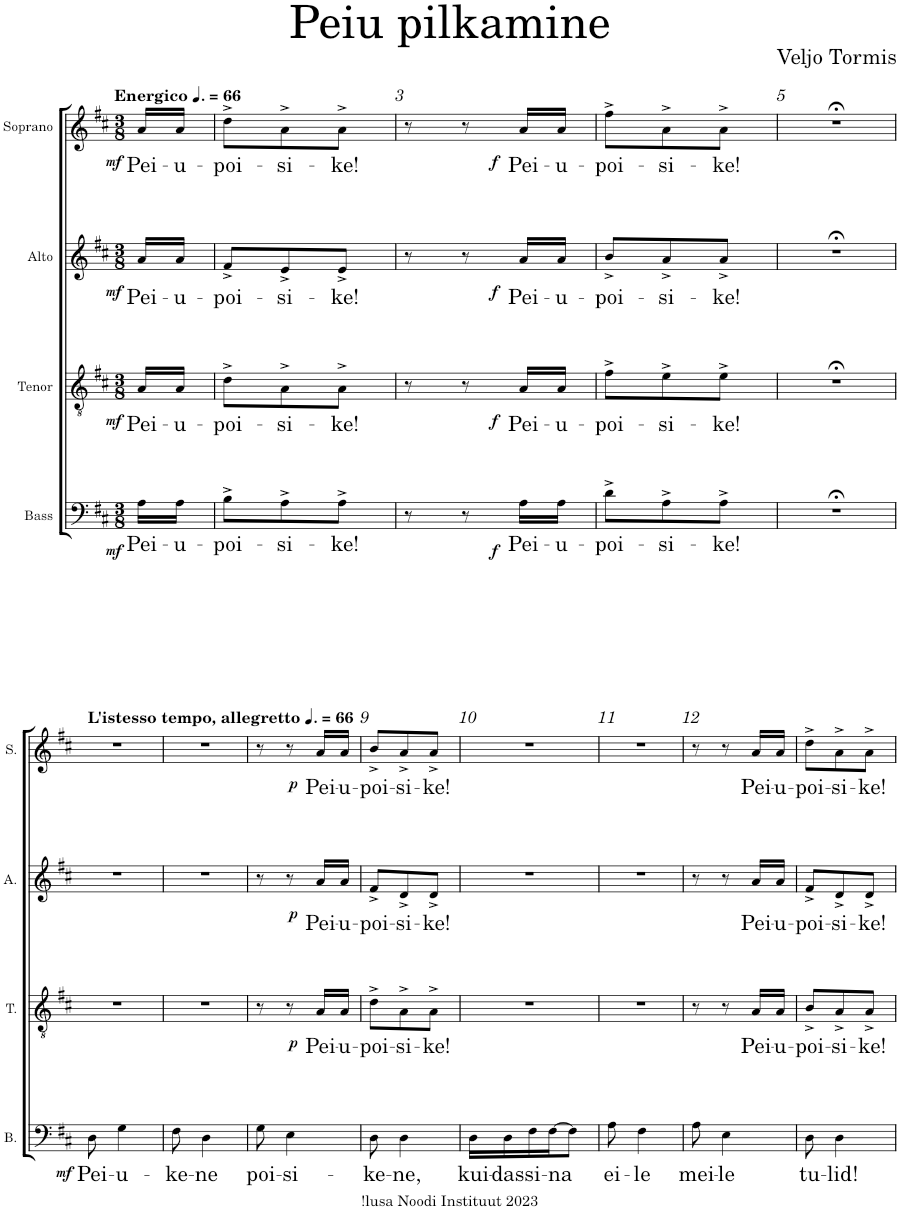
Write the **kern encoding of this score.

**kern	**text	**dynam	**kern	**text	**dynam	**kern	**text	**dynam	**kern	**text	**dynam
*part4	*part4	*part4	*part3	*part3	*part3	*part2	*part2	*part2	*part1	*part1	*part1
*staff4	*staff4	*staff4	*staff3	*staff3	*staff3	*staff2	*staff2	*staff2	*staff1	*staff1	*staff1
*I"Bass	*	*	*I"Tenor	*	*	*I"Alto	*	*	*I"Soprano	*	*
*I'B.	*	*	*I'T.	*	*	*I'A.	*	*	*I'S.	*	*
*clefF4	*	*	*clefGv2	*	*	*clefG2	*	*	*clefG2	*	*
*k[f#c#]	*	*	*k[f#c#]	*	*	*k[f#c#]	*	*	*k[f#c#]	*	*
*M3/8	*	*	*M3/8	*	*	*M3/8	*	*	*M3/8	*	*
*MM99	*	*	*MM99	*	*	*MM99	*	*	*MM99	*	*
=1	=1	=1	=1	=1	=1	=1	=1	=1	=1	=1	=1
!	!	!	!	!	!	!	!	!	!LO:TX:a:B:t=Energico	!	!
!	!LO:LY:b	!LO:DY:b	!	!LO:LY:b	!LO:DY:b	!	!LO:LY:b	!LO:DY:b	!	!LO:LY:b	!LO:DY:b
16A\LL	Pei-	mf	16A/LL	Pei-	mf	16a/LL	Pei-	mf	16a/LL	Pei-	mf
!	!LO:LY:b	!	!	!LO:LY:b	!	!	!LO:LY:b	!	!	!LO:LY:b	!
16A\JJ	-u-	.	16A/JJ	-u-	.	16a/JJ	-u-	.	16a/JJ	-u-	.
=2	=2	=2	=2	=2	=2	=2	=2	=2	=2	=2	=2
!	!LO:LY:b	!	!	!LO:LY:b	!	!	!LO:LY:b	!	!	!LO:LY:b	!
8B^\L	-poi-	.	8d^\L	-poi-	.	8f#^/L	-poi-	.	8dd^\L	-poi-	.
!	!LO:LY:b	!	!	!LO:LY:b	!	!	!LO:LY:b	!	!	!LO:LY:b	!
8A^\	-si-	.	8A^\	-si-	.	8e^/	-si-	.	8a^\	-si-	.
!	!LO:LY:b	!	!	!LO:LY:b	!	!	!LO:LY:b	!	!	!LO:LY:b	!
8A^\J	-ke!	.	8A^\J	-ke!	.	8e^/J	-ke!	.	8a^\J	-ke!	.
=3	=3	=3	=3	=3	=3	=3	=3	=3	=3	=3	=3
8r	.	.	8r	.	.	8r	.	.	8r	.	.
8r	.	.	8r	.	.	8r	.	.	8r	.	.
!	!LO:LY:b	!LO:DY:b	!	!LO:LY:b	!LO:DY:b	!	!LO:LY:b	!LO:DY:b	!	!LO:LY:b	!LO:DY:b
16A\LL	Pei-	f	16A/LL	Pei-	f	16a/LL	Pei-	f	16a/LL	Pei-	f
!	!LO:LY:b	!	!	!LO:LY:b	!	!	!LO:LY:b	!	!	!LO:LY:b	!
16A\JJ	-u-	.	16A/JJ	-u-	.	16a/JJ	-u-	.	16a/JJ	-u-	.
=4	=4	=4	=4	=4	=4	=4	=4	=4	=4	=4	=4
!	!LO:LY:b	!	!	!LO:LY:b	!	!	!LO:LY:b	!	!	!LO:LY:b	!
8d^\L	-poi-	.	8f#^\L	-poi-	.	8b^/L	-poi-	.	8ff#^\L	-poi-	.
!	!LO:LY:b	!	!	!LO:LY:b	!	!	!LO:LY:b	!	!	!LO:LY:b	!
8A^\	-si-	.	8e^\	-si-	.	8a^/	-si-	.	8a^\	-si-	.
!	!LO:LY:b	!	!	!LO:LY:b	!	!	!LO:LY:b	!	!	!LO:LY:b	!
8A^\J	-ke!	.	8e^\J	-ke!	.	8a^/J	-ke!	.	8a^\J	-ke!	.
=5	=5	=5	=5	=5	=5	=5	=5	=5	=5	=5	=5
4.r;<	.	.	4.r;<	.	.	4.r;<	.	.	4.r;<	.	.
!!LO:LB:g=z
=6	=6	=6	=6	=6	=6	=6	=6	=6	=6	=6	=6
*	*	*	*	*	*	*	*	*	*MM99	*	*
!	!	!	!	!	!	!	!	!	!LO:TX:a:B:t=L'istesso tempo, allegretto	!	!
!	!LO:LY:b	!LO:DY:b	!	!	!	!	!	!	!	!	!
8D\	Pei-	mf	4.r	.	.	4.r	.	.	4.r	.	.
!	!LO:LY:b	!	!	!	!	!	!	!	!	!	!
4G\	-u-	.	.	.	.	.	.	.	.	.	.
=7	=7	=7	=7	=7	=7	=7	=7	=7	=7	=7	=7
!	!LO:LY:b	!	!	!	!	!	!	!	!	!	!
8F#\	-ke-	.	4.r	.	.	4.r	.	.	4.r	.	.
!	!LO:LY:b	!	!	!	!	!	!	!	!	!	!
4D\	-ne	.	.	.	.	.	.	.	.	.	.
=8	=8	=8	=8	=8	=8	=8	=8	=8	=8	=8	=8
!	!LO:LY:b	!	!	!	!	!	!	!	!	!	!
8G\	poi-	.	8r	.	.	8r	.	.	8r	.	.
!	!LO:LY:b	!	!	!	!	!	!	!	!	!	!
4E\	-si-	.	8r	.	.	8r	.	.	8r	.	.
!	!	!	!	!LO:LY:b	!LO:DY:b	!	!LO:LY:b	!LO:DY:b	!	!LO:LY:b	!LO:DY:b
.	.	.	16A/LL	Pei-	p	16a/LL	Pei-	p	16a/LL	Pei-	p
!	!	!	!	!LO:LY:b	!	!	!LO:LY:b	!	!	!LO:LY:b	!
.	.	.	16A/JJ	-u-	.	16a/JJ	-u-	.	16a/JJ	-u-	.
=9	=9	=9	=9	=9	=9	=9	=9	=9	=9	=9	=9
!	!LO:LY:b	!	!	!LO:LY:b	!	!	!LO:LY:b	!	!	!LO:LY:b	!
8D\	-ke-	.	8d^\L	-poi-	.	8f#^/L	-poi-	.	8b^/L	-poi-	.
!	!LO:LY:b	!	!	!LO:LY:b	!	!	!LO:LY:b	!	!	!LO:LY:b	!
4D\	-ne,	.	8A^\	-si-	.	8d^/	-si-	.	8a^/	-si-	.
!	!	!	!	!LO:LY:b	!	!	!LO:LY:b	!	!	!LO:LY:b	!
.	.	.	8A^\J	-ke!	.	8d^/J	-ke!	.	8a^/J	-ke!	.
=10	=10	=10	=10	=10	=10	=10	=10	=10	=10	=10	=10
!	!LO:LY:b	!	!	!	!	!	!	!	!	!	!
16D\LL	kui-	.	4.r	.	.	4.r	.	.	4.r	.	.
!	!LO:LY:b	!	!	!	!	!	!	!	!	!	!
16D\	-das	.	.	.	.	.	.	.	.	.	.
!	!LO:LY:b	!	!	!	!	!	!	!	!	!	!
16F#\	si-	.	.	.	.	.	.	.	.	.	.
!	!LO:LY:b	!	!	!	!	!	!	!	!	!	!
[16F#\J	-na	.	.	.	.	.	.	.	.	.	.
8F#\J]	.	.	.	.	.	.	.	.	.	.	.
=11	=11	=11	=11	=11	=11	=11	=11	=11	=11	=11	=11
!	!LO:LY:b	!	!	!	!	!	!	!	!	!	!
8A\	ei-	.	4.r	.	.	4.r	.	.	4.r	.	.
!	!LO:LY:b	!	!	!	!	!	!	!	!	!	!
4F#\	-le	.	.	.	.	.	.	.	.	.	.
=12	=12	=12	=12	=12	=12	=12	=12	=12	=12	=12	=12
!	!LO:LY:b	!	!	!	!	!	!	!	!	!	!
8A\	mei-	.	8r	.	.	8r	.	.	8r	.	.
!	!LO:LY:b	!	!	!	!	!	!	!	!	!	!
4E\	-le	.	8r	.	.	8r	.	.	8r	.	.
!	!	!	!	!LO:LY:b	!	!	!LO:LY:b	!	!	!LO:LY:b	!
.	.	.	16A/LL	Pei-	.	16a/LL	Pei-	.	16a/LL	Pei-	.
!	!	!	!	!LO:LY:b	!	!	!LO:LY:b	!	!	!LO:LY:b	!
.	.	.	16A/JJ	-u-	.	16a/JJ	-u-	.	16a/JJ	-u-	.
=13	=13	=13	=13	=13	=13	=13	=13	=13	=13	=13	=13
!	!LO:LY:b	!	!	!LO:LY:b	!	!	!LO:LY:b	!	!	!LO:LY:b	!
8D\	tu-	.	8B^/L	-poi-	.	8f#^/L	-poi-	.	8dd^\L	-poi-	.
!	!LO:LY:b	!	!	!LO:LY:b	!	!	!LO:LY:b	!	!	!LO:LY:b	!
4D\	-lid!	.	8A^/	-si-	.	8d^/	-si-	.	8a^\	-si-	.
!	!	!	!	!LO:LY:b	!	!	!LO:LY:b	!	!	!LO:LY:b	!
.	.	.	8A^/J	-ke!	.	8d^/J	-ke!	.	8a^\J	-ke!	.
=	=	=	=	=	=	=	=	=	=	=	=
*-	*-	*-	*-	*-	*-	*-	*-	*-	*-	*-	*-
